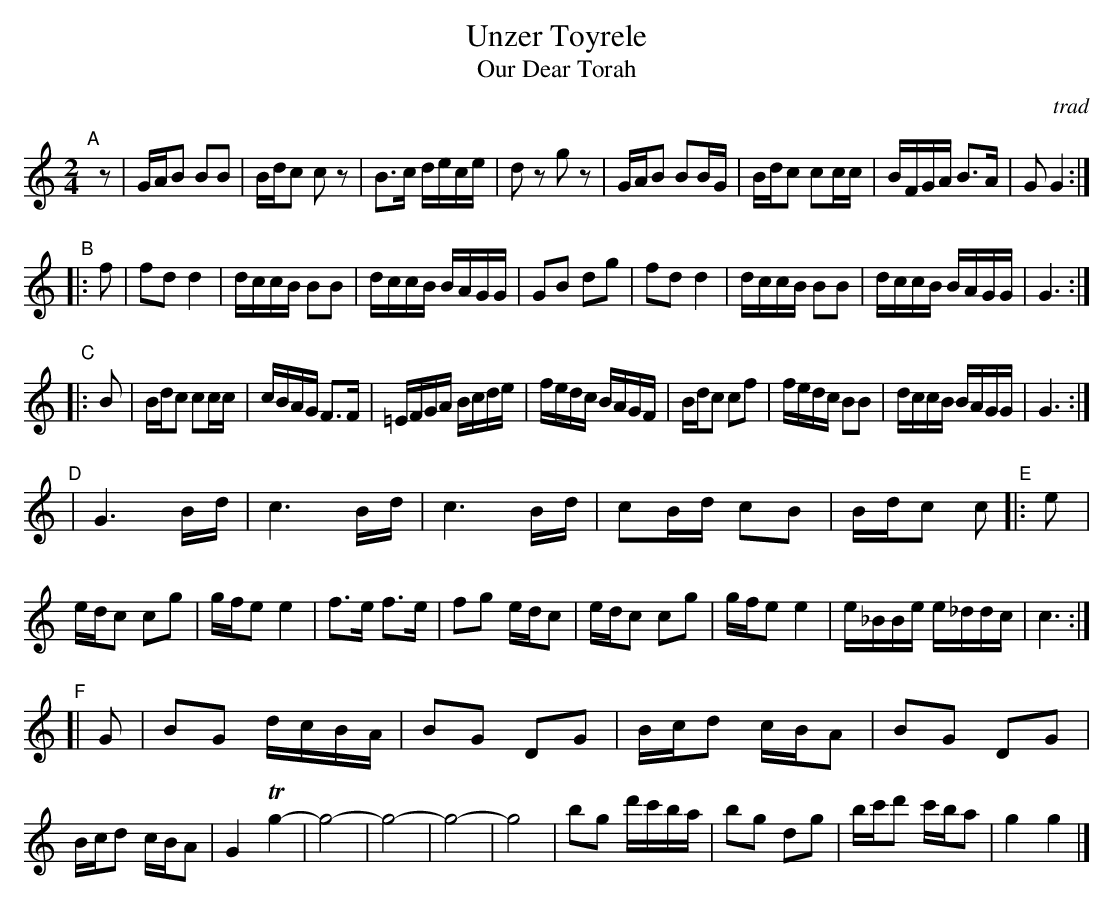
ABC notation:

X:1
T: Unzer Toyrele
T: Our Dear Torah
O: trad
M: 2/4
L: 1/16
K: _A_e	% G freygish
"A"[|]\
z2 \
|  GAB2 B2B2 | Bdc2 c2z2 | B3c dece | d2z2 g2z2 \
|  GAB2 B2BG | Bdc2 c2cc | BFGA B3A | G2 G4 :|
"B"\
|: f2 \
|  f2d2 d4 | dccB B2B2 | dccB BAGG | G2B2 d2g2 \
|  f2d2 d4 | dccB B2B2 | dccB BAGG | G6 :|
"C"\
|: B2 \
|  Bdc2 c2cc | cBAG F3F | =EFGA Bcde | fedc BAGF \
|  Bdc2 c2f2 | fedc B2B2 | dccB BAGG | G6 :|
"D"\
| G6 Bd | c6 Bd | c6 Bd | c2Bd c2B2 |  Bdc2 c2 \
"E"\
|: e2 | edc2 c2g2 | gfe2 e4 | f3e f3e | f2g2 edc2 | edc2 c2g2 | gfe2 e4 | e_BBe e_ddc | c6 :|
"F"\
[| G2 \
|  B2G2 dcBA | B2G2 D2G2 | Bcd2 cBA2 | B2G2 D2G2 \
|  Bcd2 cBA2 | G4 Tg4- | g8- | g8- | g8- | g8- \
|  b2g2 d'c'ba | b2g2 d2g2 | bc'd'2 c'ba2 | g4 g4 |]
